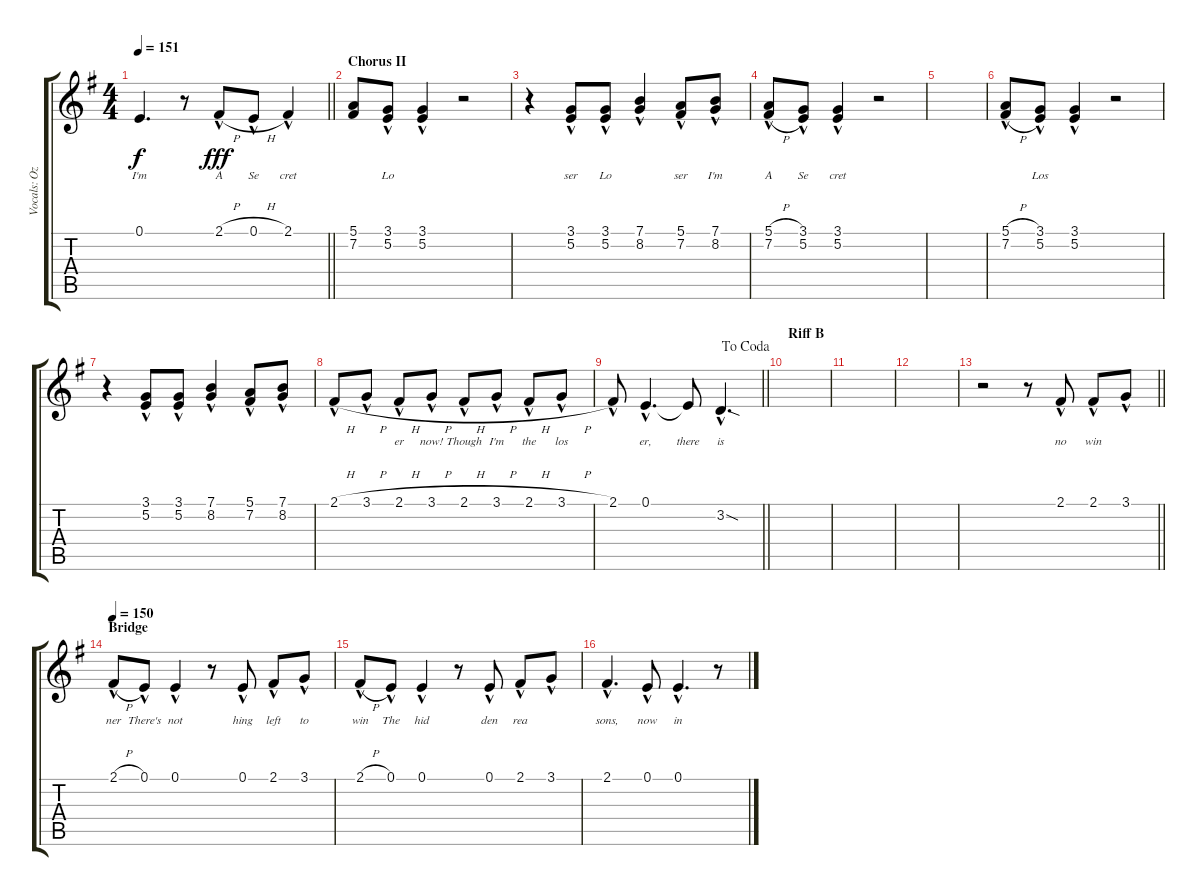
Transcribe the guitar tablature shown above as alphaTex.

\track ("Vocals: Ozzy" "Vocals: Oz") {instrument lead2sawtooth}
\staff {score tabs}
\tuning (E4 B3 G3 D3 A2 E2) {hide}
\ts (4 4)
\tempo 151
\clef g2
\barLineRight lightlight
\ks g
0.1{t}.4{d lyrics (0 "I'm") lyrics (1 "") lyrics (2 "") lyrics (3 "") lyrics (4 "") dy f} r.8 2.1{h hac}.8{lyrics (0 "A") lyrics (1 "") lyrics (2 "") lyrics (3 "") lyrics (4 "") dy fff} 0.1{h hac}.8{lyrics (0 "Se") lyrics (1 "") lyrics (2 "") lyrics (3 "") lyrics (4 "")} 2.1{hac}.4{lyrics (0 "cret") lyrics (1 "") lyrics (2 "") lyrics (3 "") lyrics (4 "")} |
\section ("" "Chorus II")
(5.1 7.2).8{lyrics (0 "") lyrics (1 "") lyrics (2 "") lyrics (3 "") lyrics (4 "")} (3.1{hac} 5.2{hac}).8{lyrics (0 "Lo") lyrics (1 "") lyrics (2 "") lyrics (3 "") lyrics (4 "")} (3.1{hac} 5.2{hac}).4{lyrics (0 "") lyrics (1 "") lyrics (2 "") lyrics (3 "") lyrics (4 "")} r.2 |
r.4 (3.1{hac} 5.2{hac}).8{lyrics (0 "ser") lyrics (1 "") lyrics (2 "") lyrics (3 "") lyrics (4 "")} (3.1{hac} 5.2{hac}).8{lyrics (0 "Lo") lyrics (1 "") lyrics (2 "") lyrics (3 "") lyrics (4 "")} (7.1{hac} 8.2{hac}).4{lyrics (0 "") lyrics (1 "") lyrics (2 "") lyrics (3 "") lyrics (4 "")} (5.1{hac} 7.2{hac}).8{lyrics (0 "ser") lyrics (1 "") lyrics (2 "") lyrics (3 "") lyrics (4 "")} (7.1{hac} 8.2{hac}).8{lyrics (0 "I'm") lyrics (1 "") lyrics (2 "") lyrics (3 "") lyrics (4 "")} |
(5.1{h hac} 7.2{h hac}).8{lyrics (0 "A") lyrics (1 "") lyrics (2 "") lyrics (3 "") lyrics (4 "")} (3.1{hac} 5.2{hac}).8{lyrics (0 "Se") lyrics (1 "") lyrics (2 "") lyrics (3 "") lyrics (4 "")} (3.1{hac} 5.2{hac}).4{lyrics (0 "cret") lyrics (1 "") lyrics (2 "") lyrics (3 "") lyrics (4 "")} r.2 |
|
(5.1{h hac} 7.2{h hac}).8{lyrics (0 "") lyrics (1 "") lyrics (2 "") lyrics (3 "") lyrics (4 "")} (3.1{hac} 5.2{hac}).8{lyrics (0 "Los") lyrics (1 "") lyrics (2 "") lyrics (3 "") lyrics (4 "")} (3.1{hac} 5.2{hac}).4{lyrics (0 "") lyrics (1 "") lyrics (2 "") lyrics (3 "") lyrics (4 "")} r.2 |
r.4 (3.1{hac} 5.2{hac}).8{lyrics (0 "") lyrics (1 "") lyrics (2 "") lyrics (3 "") lyrics (4 "")} (3.1{hac} 5.2{hac}).8{lyrics (0 "") lyrics (1 "") lyrics (2 "") lyrics (3 "") lyrics (4 "")} (7.1{hac} 8.2{hac}).4{lyrics (0 "") lyrics (1 "") lyrics (2 "") lyrics (3 "") lyrics (4 "")} (5.1{hac} 7.2{hac}).8{lyrics (0 "") lyrics (1 "") lyrics (2 "") lyrics (3 "") lyrics (4 "")} (7.1{hac} 8.2{hac}).8{lyrics (0 "") lyrics (1 "") lyrics (2 "") lyrics (3 "") lyrics (4 "")} |
2.1{h hac}.8{lyrics (0 "") lyrics (1 "") lyrics (2 "") lyrics (3 "") lyrics (4 "")} 3.1{h hac}.8{lyrics (0 "") lyrics (1 "") lyrics (2 "") lyrics (3 "") lyrics (4 "")} 2.1{h hac}.8{lyrics (0 "er") lyrics (1 "") lyrics (2 "") lyrics (3 "") lyrics (4 "")} 3.1{h hac}.8{lyrics (0 "now!") lyrics (1 "") lyrics (2 "") lyrics (3 "") lyrics (4 "")} 2.1{h hac}.8{lyrics (0 "Though") lyrics (1 "") lyrics (2 "") lyrics (3 "") lyrics (4 "")} 3.1{h hac}.8{lyrics (0 "I'm") lyrics (1 "") lyrics (2 "") lyrics (3 "") lyrics (4 "")} 2.1{h hac}.8{lyrics (0 "the") lyrics (1 "") lyrics (2 "") lyrics (3 "") lyrics (4 "")} 3.1{h hac}.8{lyrics (0 "los") lyrics (1 "") lyrics (2 "") lyrics (3 "") lyrics (4 "")} |
\jump dacoda
\barLineRight lightlight
2.1{hac}.8{lyrics (0 "") lyrics (1 "") lyrics (2 "") lyrics (3 "") lyrics (4 "")} 0.1{hac}.4{d lyrics (0 "er,") lyrics (1 "") lyrics (2 "") lyrics (3 "") lyrics (4 "")} 0.1{t}.8{lyrics (0 "there") lyrics (1 "") lyrics (2 "") lyrics (3 "") lyrics (4 "")} 3.2{sod hac}.4{d lyrics (0 "is") lyrics (1 "") lyrics (2 "") lyrics (3 "") lyrics (4 "")} |
\section ("" "Riff B")
|
|
|
\barLineRight lightlight
r.2 r.8 2.1{hac}.8{lyrics (0 "no") lyrics (1 "") lyrics (2 "") lyrics (3 "") lyrics (4 "")} 2.1{hac}.8{lyrics (0 "win") lyrics (1 "") lyrics (2 "") lyrics (3 "") lyrics (4 "")} 3.1{hac}.8{lyrics (0 "") lyrics (1 "") lyrics (2 "") lyrics (3 "") lyrics (4 "")} |
\section ("" "Bridge")
\tempo 150
2.1{h hac}.8{lyrics (0 "ner") lyrics (1 "") lyrics (2 "") lyrics (3 "") lyrics (4 "")} 0.1{hac}.8{lyrics (0 "There's") lyrics (1 "") lyrics (2 "") lyrics (3 "") lyrics (4 "")} 0.1{hac}.4{lyrics (0 "not") lyrics (1 "") lyrics (2 "") lyrics (3 "") lyrics (4 "")} r.8 0.1{hac}.8{lyrics (0 "hing") lyrics (1 "") lyrics (2 "") lyrics (3 "") lyrics (4 "")} 2.1{hac}.8{lyrics (0 "left") lyrics (1 "") lyrics (2 "") lyrics (3 "") lyrics (4 "")} 3.1{hac}.8{lyrics (0 "to") lyrics (1 "") lyrics (2 "") lyrics (3 "") lyrics (4 "")} |
2.1{h hac}.8{lyrics (0 "win") lyrics (1 "") lyrics (2 "") lyrics (3 "") lyrics (4 "")} 0.1{hac}.8{lyrics (0 "The") lyrics (1 "") lyrics (2 "") lyrics (3 "") lyrics (4 "")} 0.1{hac}.4{lyrics (0 "hid") lyrics (1 "") lyrics (2 "") lyrics (3 "") lyrics (4 "")} r.8 0.1{hac}.8{lyrics (0 "den") lyrics (1 "") lyrics (2 "") lyrics (3 "") lyrics (4 "")} 2.1{hac}.8{lyrics (0 "rea") lyrics (1 "") lyrics (2 "") lyrics (3 "") lyrics (4 "")} 3.1{hac}.8{lyrics (0 "") lyrics (1 "") lyrics (2 "") lyrics (3 "") lyrics (4 "")} |
2.1{hac}.4{d lyrics (0 "sons,") lyrics (1 "") lyrics (2 "") lyrics (3 "") lyrics (4 "")} 0.1{hac}.8{lyrics (0 "now") lyrics (1 "") lyrics (2 "") lyrics (3 "") lyrics (4 "")} 0.1{hac}.4{d lyrics (0 "in") lyrics (1 "") lyrics (2 "") lyrics (3 "") lyrics (4 "")} r.8
